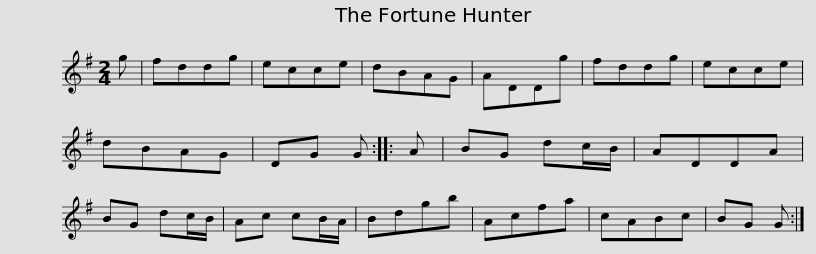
X:1
L:1/8
M:2/4
I:linebreak $
K:G
V:1 treble
V:1
 g | fddg | ecce | dBAG | ADDg | %5
 fddg | ecce | dBAG | DG G :: A | %10
 BG dc/B/ |$ ADDA | BG dc/B/ | Ac cB/A/ | Bdgb | %15
 Acfa | cABc | BG G :| %18
